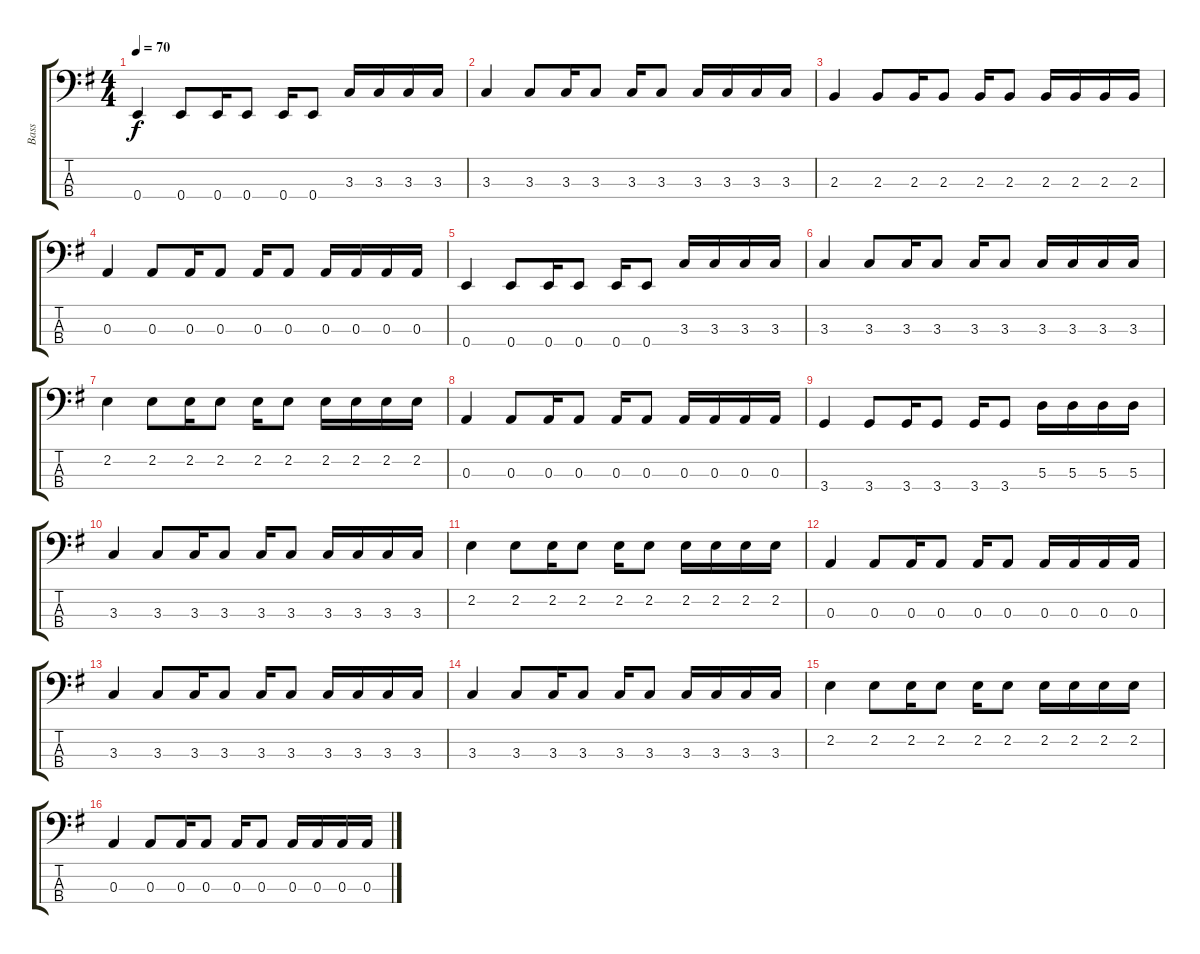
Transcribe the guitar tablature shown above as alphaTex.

\track ("Bass" "Bass") {instrument electricbasspick}
\staff {score tabs}
\tuning (G2 D2 A1 E1) {hide}
\ts (4 4)
\tempo 70
\clef f4
\ks eminor
0.4.4{dy f} 0.4.8 0.4.16 0.4.8 0.4.16 0.4.8 3.3.16 3.3.16 3.3.16 3.3.16 |
3.3.4 3.3.8 3.3.16 3.3.8 3.3.16 3.3.8 3.3.16 3.3.16 3.3.16 3.3.16 |
2.3.4 2.3.8 2.3.16 2.3.8 2.3.16 2.3.8 2.3.16 2.3.16 2.3.16 2.3.16 |
0.3.4 0.3.8 0.3.16 0.3.8 0.3.16 0.3.8 0.3.16 0.3.16 0.3.16 0.3.16 |
0.4.4 0.4.8 0.4.16 0.4.8 0.4.16 0.4.8 3.3.16 3.3.16 3.3.16 3.3.16 |
3.3.4 3.3.8 3.3.16 3.3.8 3.3.16 3.3.8 3.3.16 3.3.16 3.3.16 3.3.16 |
2.2.4 2.2.8 2.2.16 2.2.8 2.2.16 2.2.8 2.2.16 2.2.16 2.2.16 2.2.16 |
0.3.4 0.3.8 0.3.16 0.3.8 0.3.16 0.3.8 0.3.16 0.3.16 0.3.16 0.3.16 |
3.4.4 3.4.8 3.4.16 3.4.8 3.4.16 3.4.8 5.3.16 5.3.16 5.3.16 5.3.16 |
3.3.4 3.3.8 3.3.16 3.3.8 3.3.16 3.3.8 3.3.16 3.3.16 3.3.16 3.3.16 |
2.2.4 2.2.8 2.2.16 2.2.8 2.2.16 2.2.8 2.2.16 2.2.16 2.2.16 2.2.16 |
0.3.4 0.3.8 0.3.16 0.3.8 0.3.16 0.3.8 0.3.16 0.3.16 0.3.16 0.3.16 |
3.3.4 3.3.8 3.3.16 3.3.8 3.3.16 3.3.8 3.3.16 3.3.16 3.3.16 3.3.16 |
3.3.4 3.3.8 3.3.16 3.3.8 3.3.16 3.3.8 3.3.16 3.3.16 3.3.16 3.3.16 |
2.2.4 2.2.8 2.2.16 2.2.8 2.2.16 2.2.8 2.2.16 2.2.16 2.2.16 2.2.16 |
0.3.4 0.3.8 0.3.16 0.3.8 0.3.16 0.3.8 0.3.16 0.3.16 0.3.16 0.3.16
